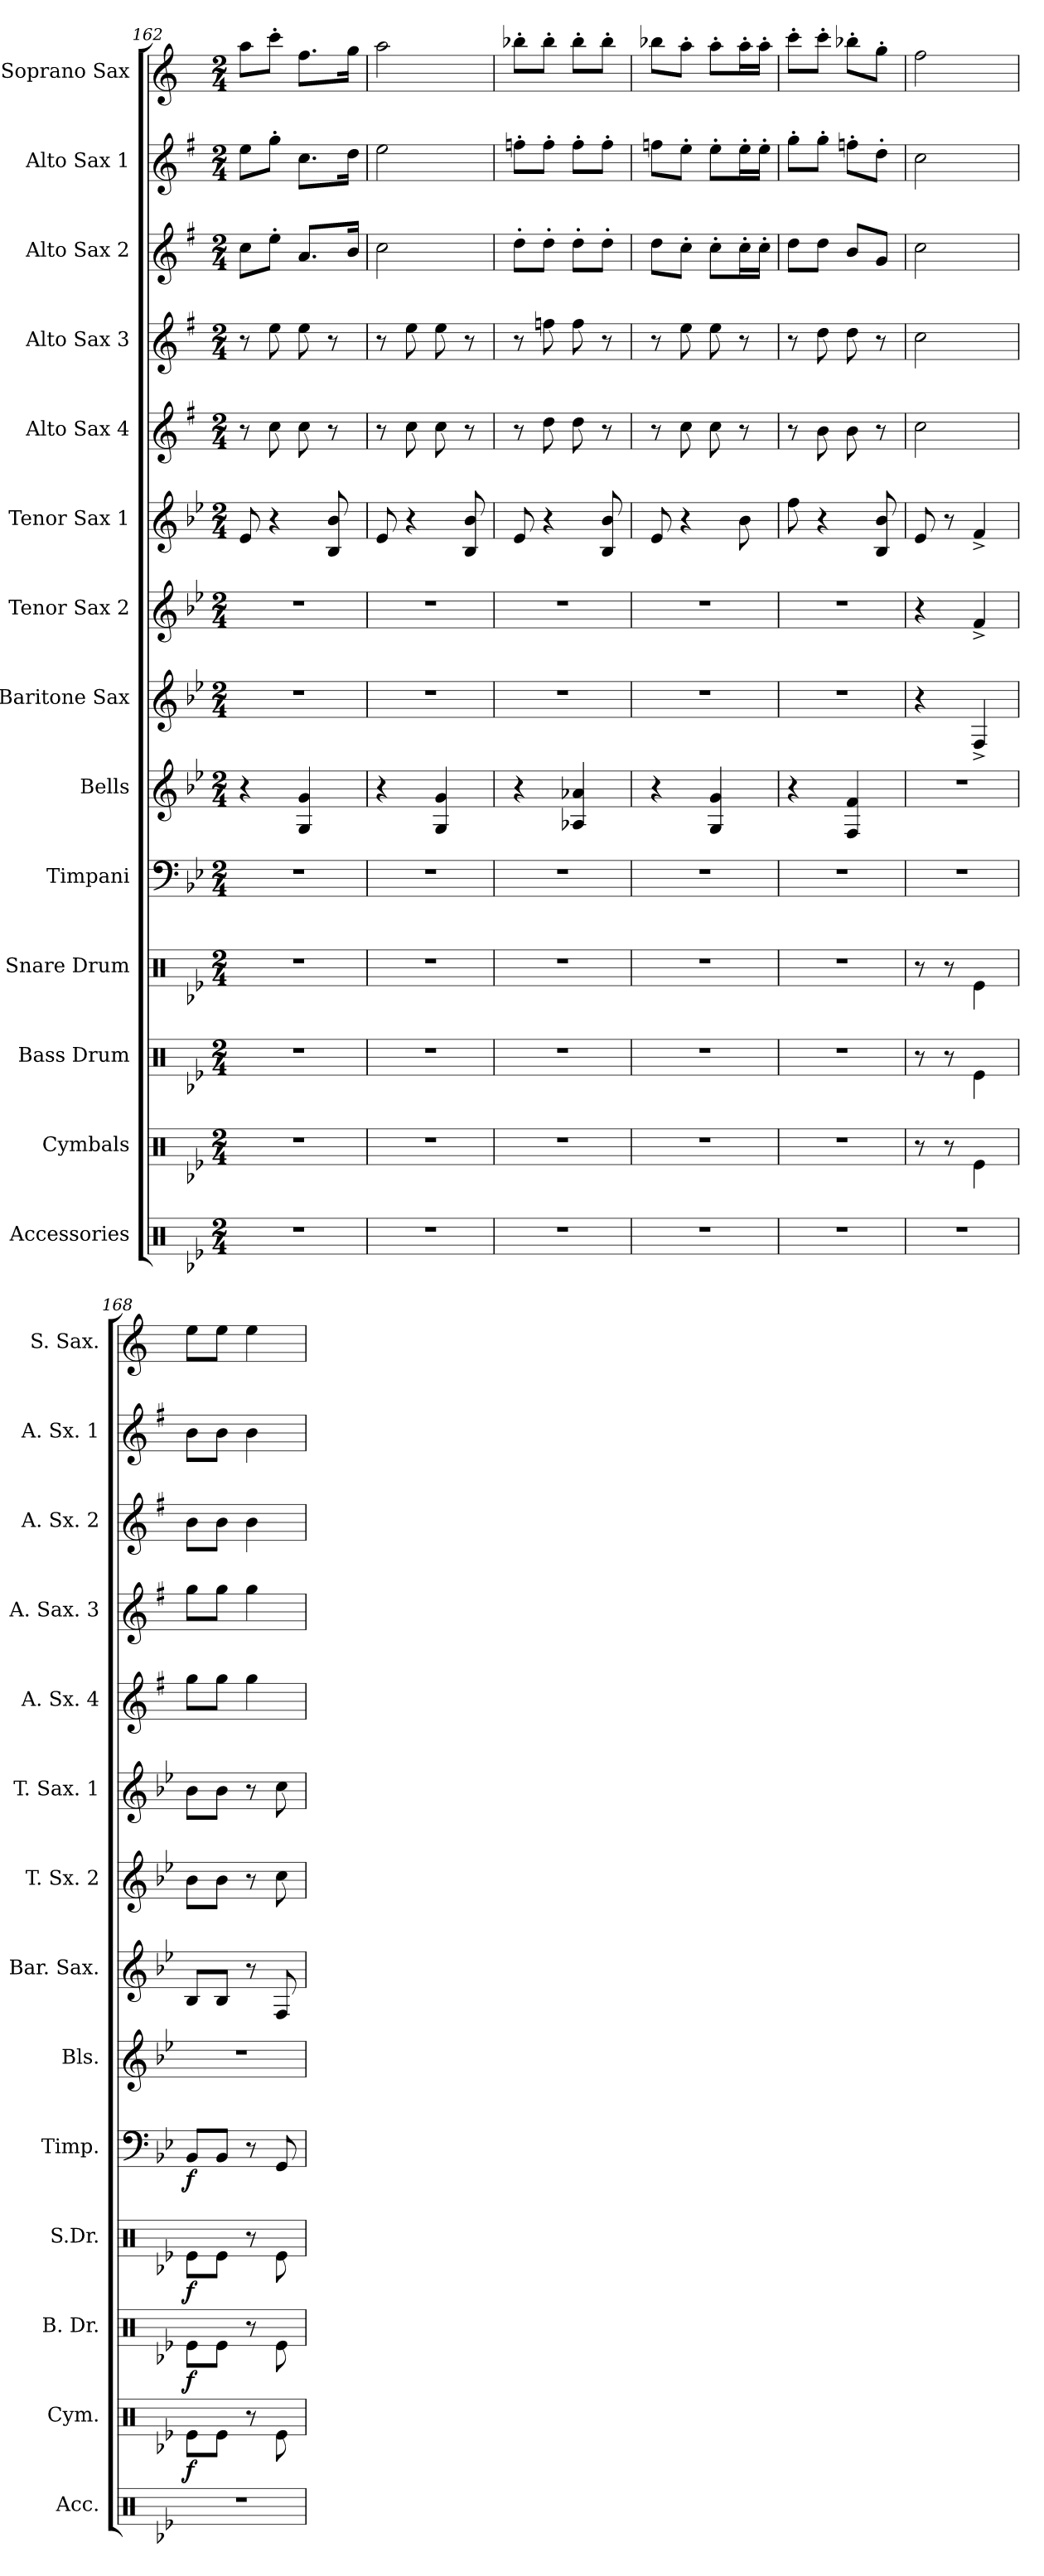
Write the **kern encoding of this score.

**kern	**kern	**dynam	**kern	**dynam	**kern	**dynam	**kern	**dynam	**kern	**kern	**kern	**kern	**kern	**kern	**kern	**kern	**kern
*part14	*part13	*part13	*part12	*part12	*part11	*part11	*part10	*part10	*part9	*part8	*part7	*part6	*part5	*part4	*part3	*part2	*part1
*staff14	*staff13	*staff13	*staff12	*staff12	*staff11	*staff11	*staff10	*staff10	*staff9	*staff8	*staff7	*staff6	*staff5	*staff4	*staff3	*staff2	*staff1
*I"Accessories	*I"Cymbals	*	*I"Bass Drum	*	*I"Snare Drum	*	*I"Timpani	*	*I"Bells	*I"Baritone Sax	*I"Tenor Sax 2	*I"Tenor Sax 1	*I"Alto Sax 4	*I"Alto Sax  3	*I"Alto Sax 2	*I"Alto Sax 1	*I"Soprano Sax
*I'Acc.	*I'Cym.	*	*I'B. Dr.	*	*I'S.Dr.	*	*I'Timp.	*	*I'Bls.	*I'Bar. Sax.	*I'T. Sx. 2	*I'T. Sax. 1	*I'A. Sx. 4	*I'A. Sax. 3	*I'A. Sx. 2	*I'A. Sx. 1	*I'S. Sax.
*clefX	*clefX	*	*clefX	*	*clefX	*	*clefF4	*	*clefG2	*clefG2	*clefG2	*clefG2	*clefG2	*clefG2	*clefG2	*clefG2	*clefG2
*	*	*	*	*	*	*	*	*	*ITrd-14c-24	*ITrd12c21	*ITrd8c14	*ITrd8c14	*ITrd5c9	*ITrd5c9	*ITrd5c9	*ITrd5c9	*ITrd1c2
*k[b-e-]	*k[b-e-]	*	*k[b-e-]	*	*k[b-e-]	*	*k[b-e-]	*	*k[b-e-]	*k[b-e-]	*k[b-e-]	*k[b-e-]	*k[b-e-]	*k[b-e-]	*k[b-e-]	*k[b-e-]	*k[b-e-]
*B-:	*B-:	*	*B-:	*	*B-:	*	*B-:	*	*B-:	*B-:	*B-:	*B-:	*B-:	*B-:	*B-:	*B-:	*B-:
*M2/4	*M2/4	*	*M2/4	*	*M2/4	*	*M2/4	*	*M2/4	*M2/4	*M2/4	*M2/4	*M2/4	*M2/4	*M2/4	*M2/4	*M2/4
=162	=162	=162	=162	=162	=162	=162	=162	=162	=162	=162	=162	=162	=162	=162	=162	=162	=162
2r	2r	.	2r	.	2r	.	2r	.	4r	2r	2r	8E-/	8r	8r	8e-\L	8g\L	8gg\L
.	.	.	.	.	.	.	.	.	.	.	.	4r	8e-\	8g\	8g'\J	8b-'\J	8bb-'\J
.	.	.	.	.	.	.	.	.	4gg/ 4ggg/	.	.	.	8e-\	8g\	8.c/L	8.e-\L	8.ee-\L
.	.	.	.	.	.	.	.	.	.	.	.	8BB-/ 8B-/	8r	8r	.	.	.
.	.	.	.	.	.	.	.	.	.	.	.	.	.	.	16d/Jk	16f\Jk	16ff\Jk
=163	=163	=163	=163	=163	=163	=163	=163	=163	=163	=163	=163	=163	=163	=163	=163	=163	=163
2r	2r	.	2r	.	2r	.	2r	.	4r	2r	2r	8E-/	8r	8r	2e-\	2g\	2gg\
.	.	.	.	.	.	.	.	.	.	.	.	4r	8e-\	8g\	.	.	.
.	.	.	.	.	.	.	.	.	4gg/ 4ggg/	.	.	.	8e-\	8g\	.	.	.
.	.	.	.	.	.	.	.	.	.	.	.	8BB-/ 8B-/	8r	8r	.	.	.
=164	=164	=164	=164	=164	=164	=164	=164	=164	=164	=164	=164	=164	=164	=164	=164	=164	=164
2r	2r	.	2r	.	2r	.	2r	.	4r	2r	2r	8E-/	8r	8r	8f'\L	8a-X'\L	8aa-X'\L
.	.	.	.	.	.	.	.	.	.	.	.	4r	8f\	8a-X\	8f'\J	8a-'\J	8aa-'\J
.	.	.	.	.	.	.	.	.	4aa-X/ 4aaa-X/	.	.	.	8f\	8a-\	8f'\L	8a-'\L	8aa-'\L
.	.	.	.	.	.	.	.	.	.	.	.	8BB-/ 8B-/	8r	8r	8f'\J	8a-'\J	8aa-'\J
=165	=165	=165	=165	=165	=165	=165	=165	=165	=165	=165	=165	=165	=165	=165	=165	=165	=165
2r	2r	.	2r	.	2r	.	2r	.	4r	2r	2r	8E-/	8r	8r	8f\L	8a-X\L	8aa-X\L
.	.	.	.	.	.	.	.	.	.	.	.	4r	8e-\	8g\	8e-'\J	8g'\J	8gg'\J
.	.	.	.	.	.	.	.	.	4gg/ 4ggg/	.	.	.	8e-\	8g\	8e-'\L	8g'\L	8gg'\L
.	.	.	.	.	.	.	.	.	.	.	.	8B-\	8r	8r	16e-'\L	16g'\L	16gg'\L
.	.	.	.	.	.	.	.	.	.	.	.	.	.	.	16e-'\JJ	16g'\JJ	16gg'\JJ
=166	=166	=166	=166	=166	=166	=166	=166	=166	=166	=166	=166	=166	=166	=166	=166	=166	=166
2r	2r	.	2r	.	2r	.	2r	.	4r	2r	2r	8f\	8r	8r	8f\L	8b-'\L	8bb-'\L
.	.	.	.	.	.	.	.	.	.	.	.	4r	8d\	8f\	8f\J	8b-'\J	8bb-'\J
.	.	.	.	.	.	.	.	.	4ff/ 4fff/	.	.	.	8d\	8f\	8d/L	8a-X'\L	8aa-X'\L
.	.	.	.	.	.	.	.	.	.	.	.	8BB-/ 8B-/	8r	8r	8B-/J	8f'\J	8ff'\J
!!LO:PB:g=z
=167	=167	=167	=167	=167	=167	=167	=167	=167	=167	=167	=167	=167	=167	=167	=167	=167	=167
2r	8r	.	8r	.	8r	.	2r	.	2r	4r	4r	8E-/	2e-\	2e-\	2e-\	2e-\	2ee-\
.	8r	.	8r	.	8r	.	.	.	.	.	.	8r	.	.	.	.	.
.	4Re\	.	4Re\	.	4Re\	.	.	.	.	4FF^/	4F^/	4F^/	.	.	.	.	.
=168	=168	=168	=168	=168	=168	=168	=168	=168	=168	=168	=168	=168	=168	=168	=168	=168	=168
!	!	!LO:DY:b	!	!LO:DY:b	!	!LO:DY:b	!	!LO:DY:b	!	!	!	!	!	!	!	!	!
2r	8Re\L	f	8Re\L	f	8Re\L	f	8BB-/L	f	2r	8BB-/L	8B-\L	8B-\L	8b-\L	8b-\L	8d\L	8d\L	8dd\L
.	8Re\J	.	8Re\J	.	8Re\J	.	8BB-/J	.	.	8BB-/J	8B-\J	8B-\J	8b-\J	8b-\J	8d\J	8d\J	8dd\J
.	8r	.	8r	.	8r	.	8r	.	.	8r	8r	8r	4b-\	4b-\	4d\	4d\	4dd\
.	8Re\	.	8Re\	.	8Re\	.	8GG/	.	.	8FF/	8c\	8c\	.	.	.	.	.
=	=	=	=	=	=	=	=	=	=	=	=	=	=	=	=	=	=
*-	*-	*-	*-	*-	*-	*-	*-	*-	*-	*-	*-	*-	*-	*-	*-	*-	*-
